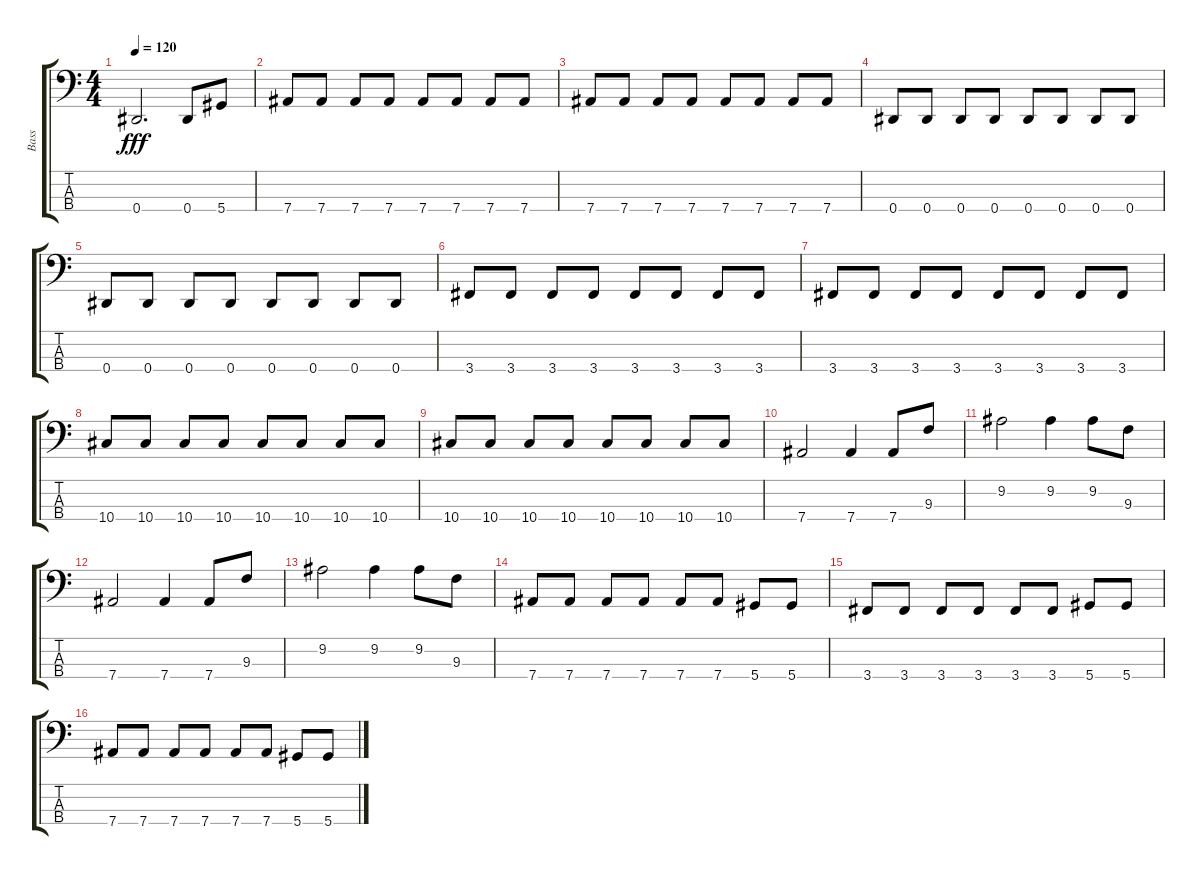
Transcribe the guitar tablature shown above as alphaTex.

\track ("Bass" "Bass") {instrument electricbassfinger}
\staff {score tabs}
\tuning (Gb2 Db2 Ab1 Eb1) {hide}
\ts (4 4)
\tempo 120
\clef f4
\ks c
0.4.2{d dy fff} 0.4.8 5.4.8 |
7.4.8 7.4.8 7.4.8 7.4.8 7.4.8 7.4.8 7.4.8 7.4.8 |
7.4.8 7.4.8 7.4.8 7.4.8 7.4.8 7.4.8 7.4.8 7.4.8 |
0.4.8 0.4.8 0.4.8 0.4.8 0.4.8 0.4.8 0.4.8 0.4.8 |
0.4.8 0.4.8 0.4.8 0.4.8 0.4.8 0.4.8 0.4.8 0.4.8 |
3.4.8 3.4.8 3.4.8 3.4.8 3.4.8 3.4.8 3.4.8 3.4.8 |
3.4.8 3.4.8 3.4.8 3.4.8 3.4.8 3.4.8 3.4.8 3.4.8 |
10.4.8 10.4.8 10.4.8 10.4.8 10.4.8 10.4.8 10.4.8 10.4.8 |
10.4.8 10.4.8 10.4.8 10.4.8 10.4.8 10.4.8 10.4.8 10.4.8 |
7.4.2 7.4.4 7.4.8 9.3.8 |
9.2.2 9.2.4 9.2.8 9.3.8 |
7.4.2 7.4.4 7.4.8 9.3.8 |
9.2.2 9.2.4 9.2.8 9.3.8 |
7.4.8 7.4.8 7.4.8 7.4.8 7.4.8 7.4.8 5.4.8 5.4.8 |
3.4.8 3.4.8 3.4.8 3.4.8 3.4.8 3.4.8 5.4.8 5.4.8 |
7.4.8 7.4.8 7.4.8 7.4.8 7.4.8 7.4.8 5.4.8 5.4.8
